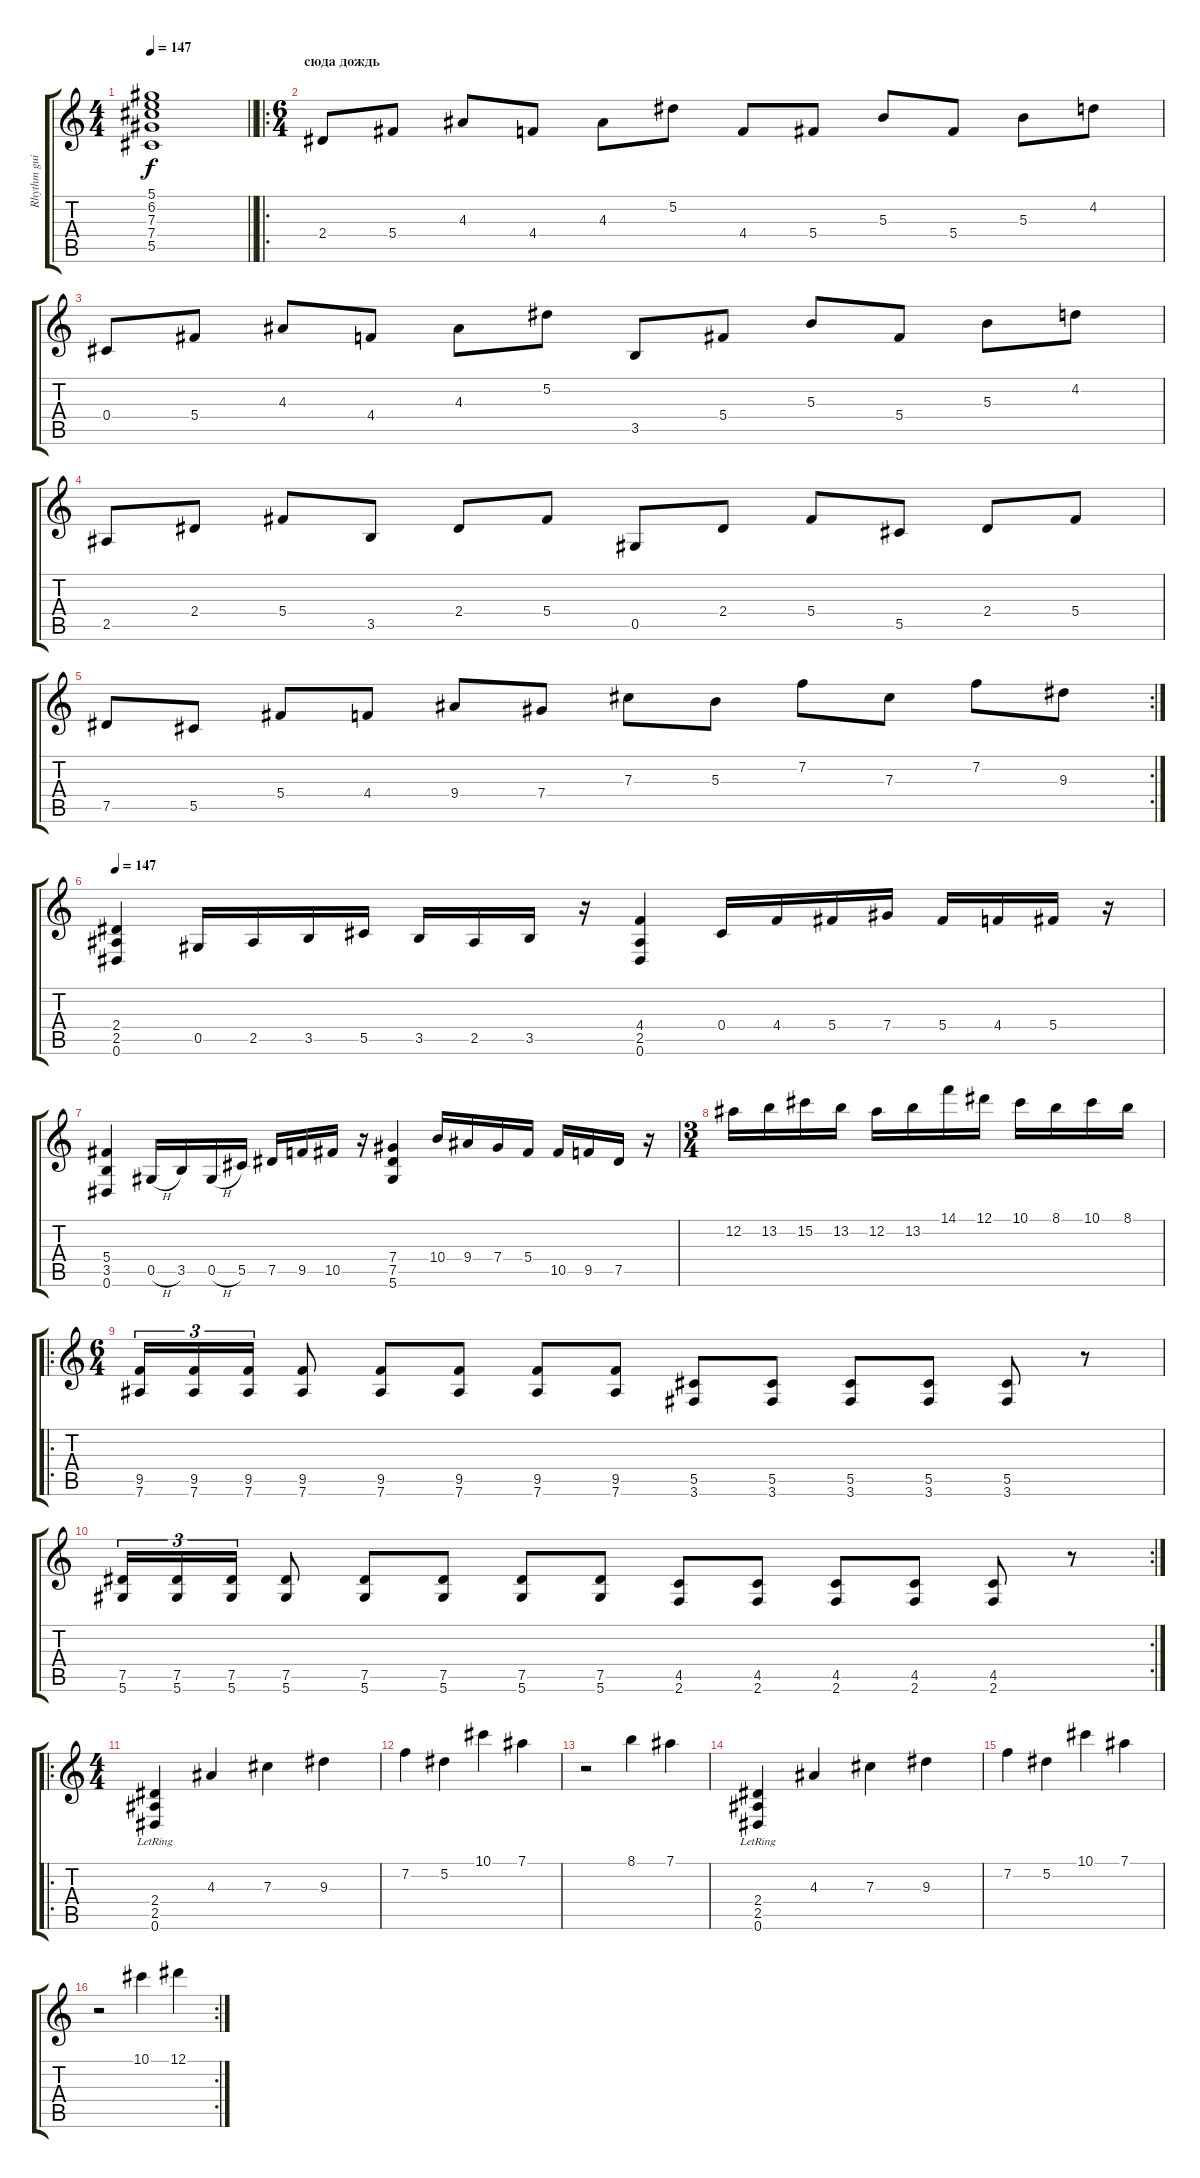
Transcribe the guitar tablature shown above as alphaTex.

\track ("Rhythm guitar" "Rhythm gui") {instrument distortionguitar}
\staff {score tabs}
\tuning (Eb4 Bb3 Gb3 Db3 Ab2 Eb2) {hide}
\ts (4 4)
\tempo 147
\clef g2
\barLineRight lightlight
\ks c
(5.1{t} 6.2{t} 7.3{t} 7.4{t} 5.5{t}).1{dy f} |
\ro
\ts (6 4)
\section ("" "сюда дождь")
2.4.8{instrument distortionguitar} 5.4.8 4.3.8 4.4.8 4.3.8 5.2.8 4.4.8 5.4.8 5.3.8 5.4.8 5.3.8 4.2.8 |
0.4.8 5.4.8 4.3.8 4.4.8 4.3.8 5.2.8 3.5.8 5.4.8 5.3.8 5.4.8 5.3.8 4.2.8 |
2.5.8 2.4.8 5.4.8 3.5.8 2.4.8 5.4.8 0.5.8 2.4.8 5.4.8 5.5.8 2.4.8 5.4.8 |
\rc 2
7.5.8 5.5.8 5.4.8 4.4.8 9.4.8 7.4.8 7.3.8 5.3.8 7.2.8 7.3.8 7.2.8 9.3.8 |
\tempo 147
(2.4 2.5 0.6).4 0.5.16 2.5.16 3.5.16 5.5.16 3.5.16 2.5.16 3.5.16 r.16 (4.4 2.5 0.6).4 0.4.16 4.4.16 5.4.16 7.4.16 5.4.16 4.4.16 5.4.16 r.16 |
(5.4 3.5 0.6).4 0.5{h}.16 3.5.16 0.5{h}.16 5.5.16 7.5.16 9.5.16 10.5.16 r.16 (7.4 7.5 5.6).4 10.4.16 9.4.16 7.4.16 5.4.16 10.5.16 9.5.16 7.5.16 r.16 |
\ts (3 4)
12.2.16 13.2.16 15.2.16 13.2.16 12.2.16 13.2.16 14.1.16 12.1.16 10.1.16 8.1.16 10.1.16 8.1.16 |
\ro
\ts (6 4)
(9.5 7.6).16{tu (3 2)} (9.5 7.6).16{tu (3 2)} (9.5 7.6).16{tu (3 2)} (9.5 7.6).8 (9.5 7.6).8 (9.5 7.6).8 (9.5 7.6).8 (9.5 7.6).8 (5.5 3.6).8 (5.5 3.6).8 (5.5 3.6).8 (5.5 3.6).8 (5.5 3.6).8 r.8 |
\rc 2
(7.5 5.6).16{tu (3 2)} (7.5 5.6).16{tu (3 2)} (7.5 5.6).16{tu (3 2)} (7.5 5.6).8 (7.5 5.6).8 (7.5 5.6).8 (7.5 5.6).8 (7.5 5.6).8 (4.5 2.6).8 (4.5 2.6).8 (4.5 2.6).8 (4.5 2.6).8 (4.5 2.6).8 r.8 |
\ro
\ts (4 4)
(2.4 2.5{lr} 0.6).4 4.3.4 7.3.4 9.3.4 |
7.2.4 5.2.4 10.1.4 7.1.4 |
r.2 8.1.4 7.1.4 |
(2.4 2.5{lr} 0.6).4 4.3.4 7.3.4 9.3.4 |
7.2.4 5.2.4 10.1.4 7.1.4 |
\rc 2
r.2 10.1.4 12.1.4
